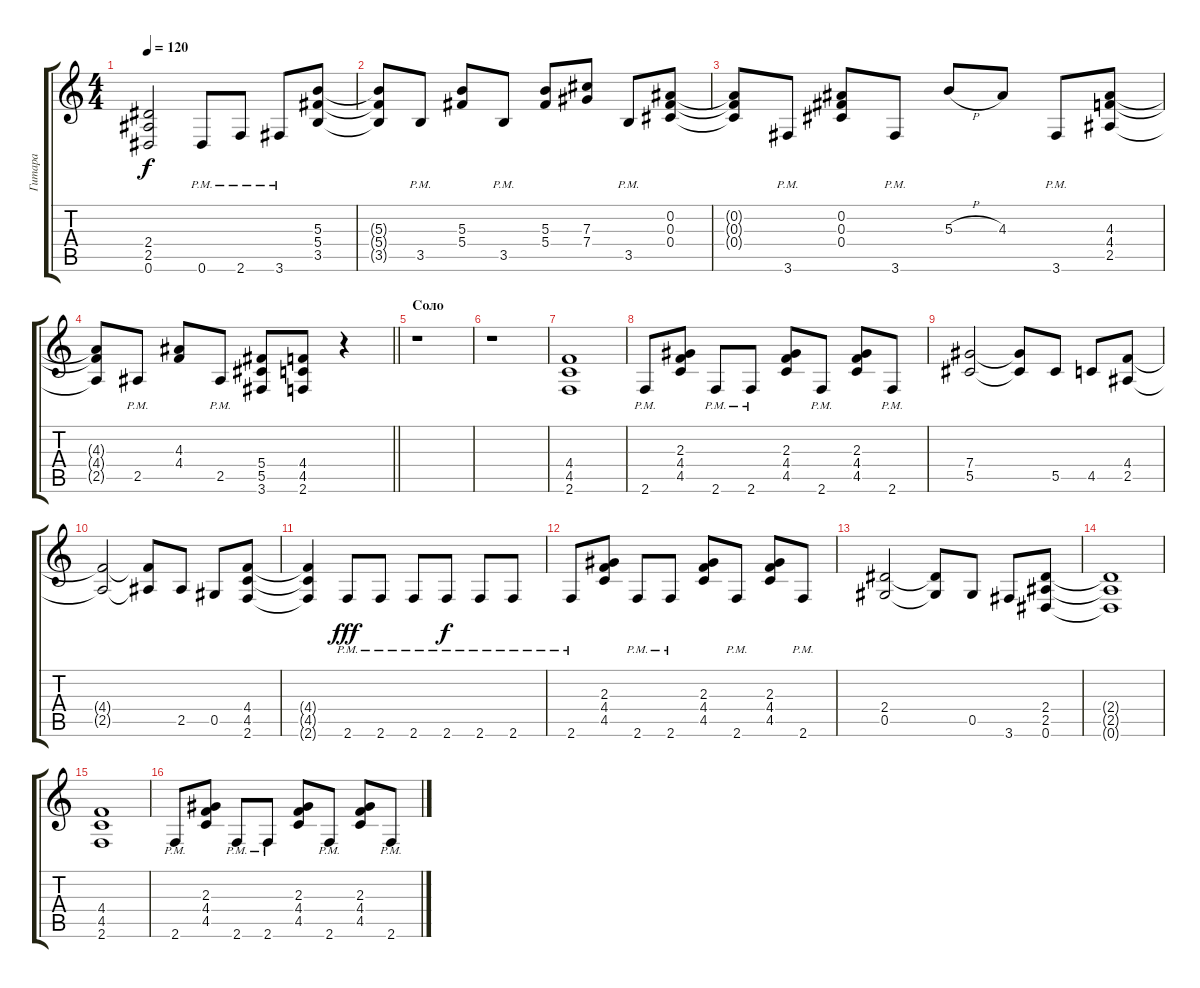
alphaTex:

\track ("Гитара" "Гитара") {instrument distortionguitar}
\staff {score tabs}
\tuning (Eb4 Bb3 Gb3 Db3 Ab2 Eb2) {hide}
\ts (4 4)
\tempo 120
\clef g2
\ks c
(2.4{t} 2.5{t} 0.6{t}).2{dy f} 0.6{pm}.8 2.6{pm}.8 3.6{pm}.8 (5.3 5.4 3.5).8 |
(5.3{t} 5.4{t} 3.5{t}).8 3.5{pm}.8 (5.3 5.4).8 3.5{pm}.8 (5.3 5.4).8 (7.3 7.4).8 3.5{pm}.8 (0.2 0.3 0.4).8 |
(0.2{t} 0.3{t} 0.4{t}).8 3.6{pm}.8 (0.2 0.3 0.4).8 3.6{pm}.8 5.3{h}.8 4.3.8 3.6{pm}.8 (4.3 4.4 2.5).8 |
\barLineRight lightlight
(4.3{t} 4.4{t} 2.5{t}).8 2.5{pm}.8 (4.3 4.4).8 2.5{pm}.8 (5.4 5.5 3.6).8 (4.4 4.5 2.6).8 r.4 |
\section ("" "Соло")
r.1 |
r.1 |
(4.4 4.5 2.6).1 |
2.6{pm}.8 (2.3 4.4 4.5).8 2.6{pm}.8 2.6{pm}.8 (2.3 4.4 4.5).8 2.6{pm}.8 (2.3 4.4 4.5).8 2.6{pm}.8 |
(7.4 5.5).2 (7.4{t} 5.5{t}).8 5.5.8 4.5.8 (4.4 2.5).8 |
(4.4{t} 2.5{t}).2 (4.4{t} 2.5{t}).8 2.5.8 0.5.8 (4.4 4.5 2.6).8 |
(4.4{t} 4.5{t} 2.6{t}).4 2.6{pm}.8{dy fff} 2.6{pm}.8 2.6{pm}.8 2.6{pm}.8{dy f} 2.6{pm}.8 2.6{pm}.8 |
2.6{pm}.8 (2.3 4.4 4.5).8 2.6{pm}.8 2.6{pm}.8 (2.3 4.4 4.5).8 2.6{pm}.8 (2.3 4.4 4.5).8 2.6{pm}.8 |
(2.4 0.5).2 (2.4{t} 0.5{t}).8 0.5.8 3.6.8 (2.4 2.5 0.6).8 |
(2.4{t} 2.5{t} 0.6{t}).1 |
(4.4 4.5 2.6).1 |
2.6{pm}.8 (2.3 4.4 4.5).8 2.6{pm}.8 2.6{pm}.8 (2.3 4.4 4.5).8 2.6{pm}.8 (2.3 4.4 4.5).8 2.6{pm}.8
